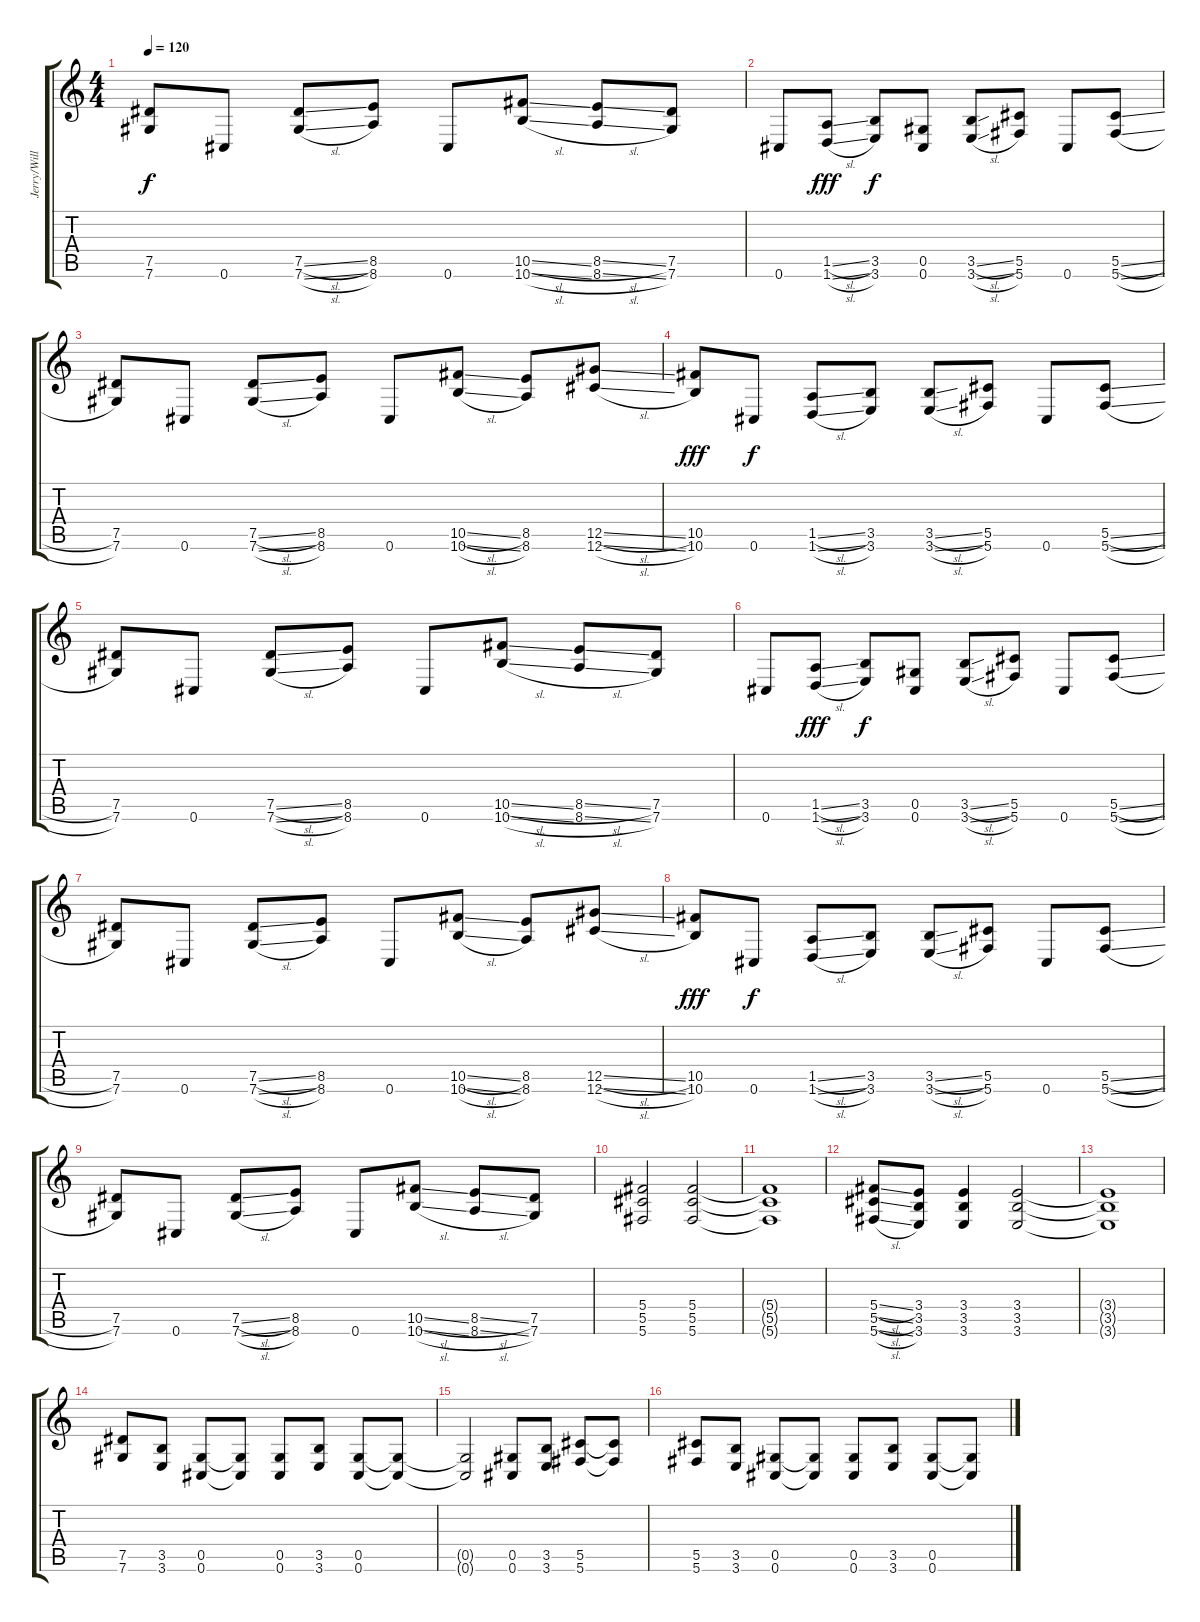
\track ("Jerry/Will" "Jerry/Will") {instrument overdrivenguitar}
\staff {score tabs}
\tuning (Eb4 Bb3 Gb3 Db3 Ab2 Db2) {hide}
\ts (4 4)
\tempo 120
\clef g2
\ks c
(7.5 7.6).8{dy f} 0.6.8 (7.5{sl} 7.6{sl}).8 (8.5 8.6).8 0.6.8 (10.5{sl} 10.6{sl}).8 (8.5{sl} 8.6{sl}).8 (7.5 7.6).8 |
0.6.8 (1.5{sl} 1.6{sl}).8{dy fff} (3.5 3.6).8{dy f} (0.5 0.6).8 (3.5{sl} 3.6{sl}).8 (5.5 5.6).8 0.6.8 (5.5{sl} 5.6{sl}).8 |
(7.5 7.6).8 0.6.8 (7.5{sl} 7.6{sl}).8 (8.5 8.6).8 0.6.8 (10.5{sl} 10.6{sl}).8 (8.5 8.6).8 (12.5{sl} 12.6{sl}).8 |
(10.5 10.6).8{dy fff} 0.6.8{dy f} (1.5{sl} 1.6{sl}).8 (3.5 3.6).8 (3.5{sl} 3.6{sl}).8 (5.5 5.6).8 0.6.8 (5.5{sl} 5.6{sl}).8 |
(7.5 7.6).8 0.6.8 (7.5{sl} 7.6{sl}).8 (8.5 8.6).8 0.6.8 (10.5{sl} 10.6{sl}).8 (8.5{sl} 8.6{sl}).8 (7.5 7.6).8 |
0.6.8 (1.5{sl} 1.6{sl}).8{dy fff} (3.5 3.6).8{dy f} (0.5 0.6).8 (3.5{sl} 3.6{sl}).8 (5.5 5.6).8 0.6.8 (5.5{sl} 5.6{sl}).8 |
(7.5 7.6).8 0.6.8 (7.5{sl} 7.6{sl}).8 (8.5 8.6).8 0.6.8 (10.5{sl} 10.6{sl}).8 (8.5 8.6).8 (12.5{sl} 12.6{sl}).8 |
(10.5 10.6).8{dy fff} 0.6.8{dy f} (1.5{sl} 1.6{sl}).8 (3.5 3.6).8 (3.5{sl} 3.6{sl}).8 (5.5 5.6).8 0.6.8 (5.5{sl} 5.6{sl}).8 |
(7.5 7.6).8 0.6.8 (7.5{sl} 7.6{sl}).8 (8.5 8.6).8 0.6.8 (10.5{sl} 10.6{sl}).8 (8.5{sl} 8.6{sl}).8 (7.5 7.6).8 |
(5.4 5.5 5.6).2 (5.4 5.5 5.6).2 |
(5.4{t} 5.5{t} 5.6{t}).1 |
(5.4{sl} 5.5{sl} 5.6{sl}).8 (3.4 3.5 3.6).8 (3.4 3.5 3.6).4 (3.4 3.5 3.6).2 |
(3.4{t} 3.5{t} 3.6{t}).1 |
(7.5 7.6).8 (3.5 3.6).8 (0.5 0.6).8 (0.5{t} 0.6{t}).8 (0.5 0.6).8 (3.5 3.6).8 (0.5 0.6).8 (0.5{t} 0.6{t}).8 |
(0.5{t} 0.6{t}).2 (0.5 0.6).8 (3.5 3.6).8 (5.5 5.6).8 (5.5{t} 5.6{t}).8 |
(5.5 5.6).8 (3.5 3.6).8 (0.5 0.6).8 (0.5{t} 0.6{t}).8 (0.5 0.6).8 (3.5 3.6).8 (0.5 0.6).8 (0.5{t} 0.6{t}).8
